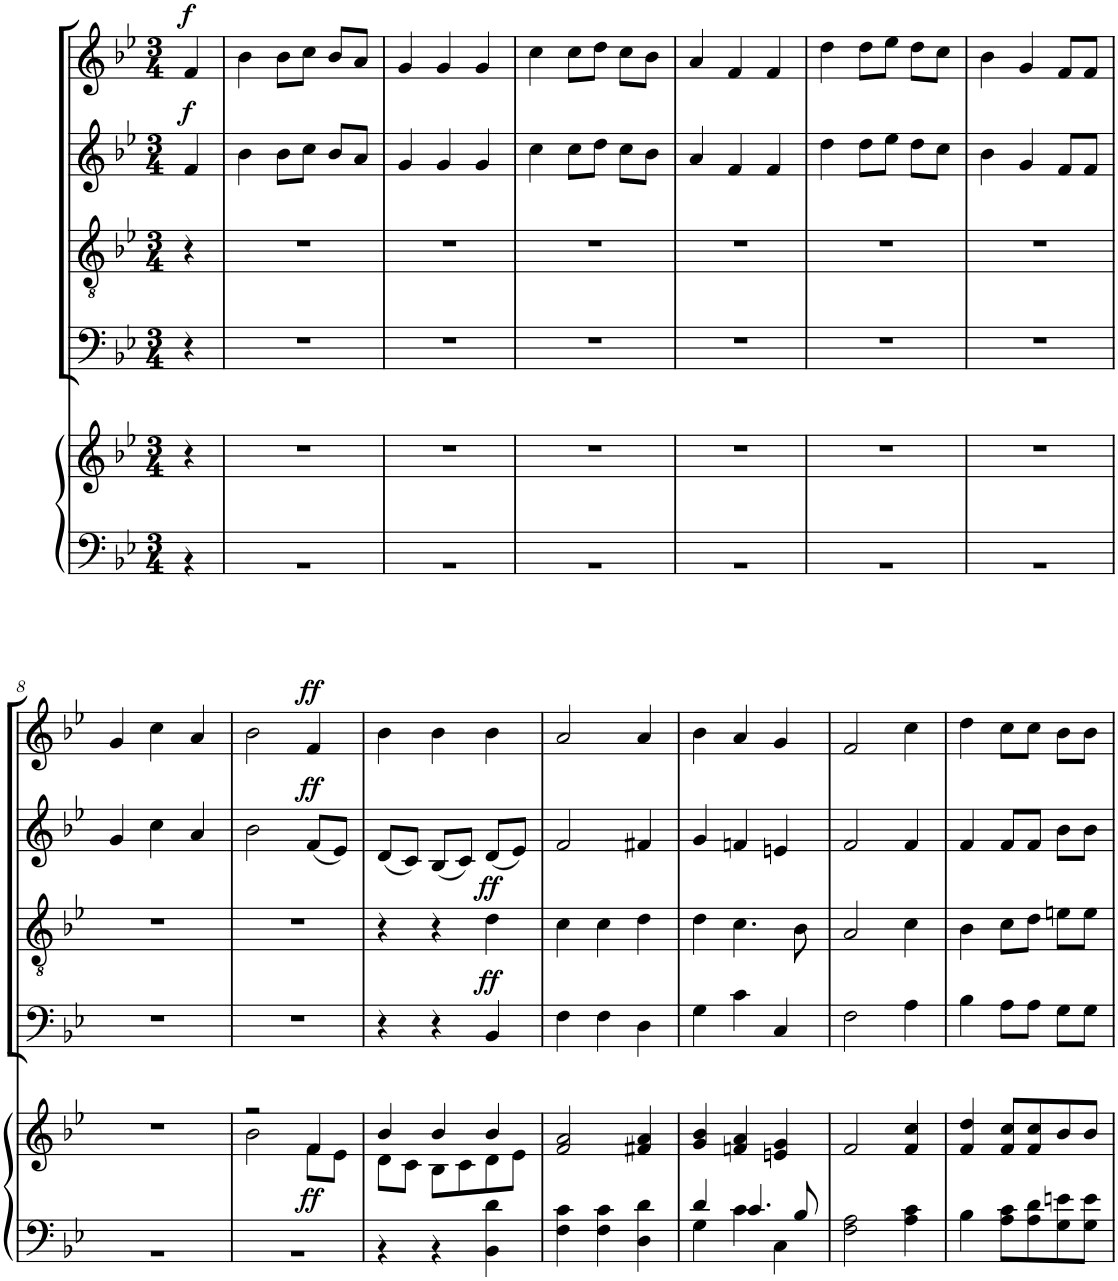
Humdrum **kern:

**kern	**kern	**dynam	**kern	**dynam	**kern	**dynam	**kern	**dynam	**kern	**dynam
*part5	*part5	*part5	*part4	*part4	*part3	*part3	*part2	*part2	*part1	*part1
*staff6	*staff5	*staff5/6	*staff4	*staff4	*staff3	*staff3	*staff2	*staff2	*staff1	*staff1
*I"Part 5	*	*	*I"Part 4	*	*I"Part 3	*	*I"Part 2	*	*I"Part 1	*
*clefF4	*clefG2	*	*clefF4	*	*clefGv2	*	*clefG2	*	*clefG2	*
*k[b-e-]	*k[b-e-]	*	*k[b-e-]	*	*k[b-e-]	*	*k[b-e-]	*	*k[b-e-]	*
*M3/4	*M3/4	*	*M3/4	*	*M3/4	*	*M3/4	*	*M3/4	*
=1	=1	=1	=1	=1	=1	=1	=1	=1	=1	=1
*^	*	*	*	*	*	*	*	*	*	*
!	!	!	!	!	!	!	!	!	!LO:DY:a	!	!LO:DY:a
4ryy	4r	4r	.	4r	.	4r	.	4f/	f	4f/	f
=2	=2	=2	=2	=2	=2	=2	=2	=2	=2	=2	=2
2.ryy	2.r	2.r	.	2.r	.	2.r	.	4b-\	.	4b-\	.
.	.	.	.	.	.	.	.	8b-\L	.	8b-\L	.
.	.	.	.	.	.	.	.	8cc\J	.	8cc\J	.
.	.	.	.	.	.	.	.	8b-/L	.	8b-/L	.
.	.	.	.	.	.	.	.	8a/J	.	8a/J	.
=3	=3	=3	=3	=3	=3	=3	=3	=3	=3	=3	=3
2.ryy	2.r	2.r	.	2.r	.	2.r	.	4g/	.	4g/	.
.	.	.	.	.	.	.	.	4g/	.	4g/	.
.	.	.	.	.	.	.	.	4g/	.	4g/	.
=4	=4	=4	=4	=4	=4	=4	=4	=4	=4	=4	=4
2.ryy	2.r	2.r	.	2.r	.	2.r	.	4cc\	.	4cc\	.
.	.	.	.	.	.	.	.	8cc\L	.	8cc\L	.
.	.	.	.	.	.	.	.	8dd\J	.	8dd\J	.
.	.	.	.	.	.	.	.	8cc\L	.	8cc\L	.
.	.	.	.	.	.	.	.	8b-\J	.	8b-\J	.
=5	=5	=5	=5	=5	=5	=5	=5	=5	=5	=5	=5
2.ryy	2.r	2.r	.	2.r	.	2.r	.	4a/	.	4a/	.
.	.	.	.	.	.	.	.	4f/	.	4f/	.
.	.	.	.	.	.	.	.	4f/	.	4f/	.
=6	=6	=6	=6	=6	=6	=6	=6	=6	=6	=6	=6
2.ryy	2.r	2.r	.	2.r	.	2.r	.	4dd\	.	4dd\	.
.	.	.	.	.	.	.	.	8dd\L	.	8dd\L	.
.	.	.	.	.	.	.	.	8ee-\J	.	8ee-\J	.
.	.	.	.	.	.	.	.	8dd\L	.	8dd\L	.
.	.	.	.	.	.	.	.	8cc\J	.	8cc\J	.
=7	=7	=7	=7	=7	=7	=7	=7	=7	=7	=7	=7
2.ryy	2.r	2.r	.	2.r	.	2.r	.	4b-\	.	4b-\	.
.	.	.	.	.	.	.	.	4g/	.	4g/	.
.	.	.	.	.	.	.	.	8f/L	.	8f/L	.
.	.	.	.	.	.	.	.	8f/J	.	8f/J	.
!!LO:LB:g=z
=8	=8	=8	=8	=8	=8	=8	=8	=8	=8	=8	=8
2.ryy	2.r	2.r	.	2.r	.	2.r	.	4g/	.	4g/	.
.	.	.	.	.	.	.	.	4cc\	.	4cc\	.
.	.	.	.	.	.	.	.	4a/	.	4a/	.
=9	=9	=9	=9	=9	=9	=9	=9	=9	=9	=9	=9
*	*	*^	*	*	*	*	*	*	*	*	*
2.ryy	2.r	2r	2b-\	.	2.r	.	2.r	.	2b-\	.	2b-\	.
!	!	!	!	!LO:DY:b	!	!	!	!	!	!LO:DY:a	!	!LO:DY:a
.	.	4f/	8f\L	ff	.	.	.	.	(<8f/L	ff	4f/	ff
.	.	.	8e-\J	.	.	.	.	.	8e-/J)	.	.	.
=10	=10	=10	=10	=10	=10	=10	=10	=10	=10	=10	=10	=10
2.ryy	4r	4b-/	8d\L	.	4r	.	4r	.	(<8d/L	.	4b-\	.
.	.	.	8c\J	.	.	.	.	.	8c/J)	.	.	.
.	4r	4b-/	8B-\L	.	4r	.	4r	.	(<8B-/L	.	4b-\	.
.	.	.	8c\	.	.	.	.	.	8c/J)	.	.	.
!	!	!	!	!	!	!LO:DY:a	!	!LO:DY:a	!	!	!	!
.	4BB-\ 4d\	4b-/	8d\	.	4BB-/	ff	4d\	ff	(<8d/L	.	4b-\	.
.	.	.	8e-\J	.	.	.	.	.	8e-/J)	.	.	.
*	*	*v	*v	*	*	*	*	*	*	*	*	*
=11	=11	=11	=11	=11	=11	=11	=11	=11	=11	=11	=11
2.ryy	4F\ 4c\	2f/ 2a/	.	4F\	.	4c\	.	2f/	.	2a/	.
.	4F\ 4c\	.	.	4F\	.	4c\	.	.	.	.	.
.	4D\ 4d\	4f#X/ 4a/	.	4D\	.	4d\	.	4f#X/	.	4a/	.
=12	=12	=12	=12	=12	=12	=12	=12	=12	=12	=12	=12
4d/	4G\	4g/ 4b-/	.	4G\	.	4d\	.	4g/	.	4b-\	.
4.c/	4c\	4fn/ 4a/	.	4c\	.	4.c\	.	4fn/	.	4a/	.
.	4C\	4en/ 4g/	.	4C/	.	.	.	4en/	.	4g/	.
8B-/	.	.	.	.	.	8B-\	.	.	.	.	.
*v	*v	*	*	*	*	*	*	*	*	*	*
=13	=13	=13	=13	=13	=13	=13	=13	=13	=13	=13
2F\ 2A\	2f/	.	2F\	.	2A/	.	2f/	.	2f/	.
4A\ 4c\	4f/ 4cc/	.	4A\	.	4c\	.	4f/	.	4cc\	.
=14	=14	=14	=14	=14	=14	=14	=14	=14	=14	=14
4B-\	4f/ 4dd/	.	4B-\	.	4B-\	.	4f/	.	4dd\	.
8A\ 8c\L	8f/ 8cc/L	.	8A\L	.	8c\L	.	8f/L	.	8cc\L	.
8A\ 8d\	8f/ 8cc/	.	8A\J	.	8d\J	.	8f/J	.	8cc\J	.
8G\ 8en\	8b-/	.	8G\L	.	8en\L	.	8b-\L	.	8b-\L	.
8G\ 8e\J	8b-/J	.	8G\J	.	8e\J	.	8b-\J	.	8b-\J	.
=	=	=	=	=	=	=	=	=	=	=
*-	*-	*-	*-	*-	*-	*-	*-	*-	*-	*-
